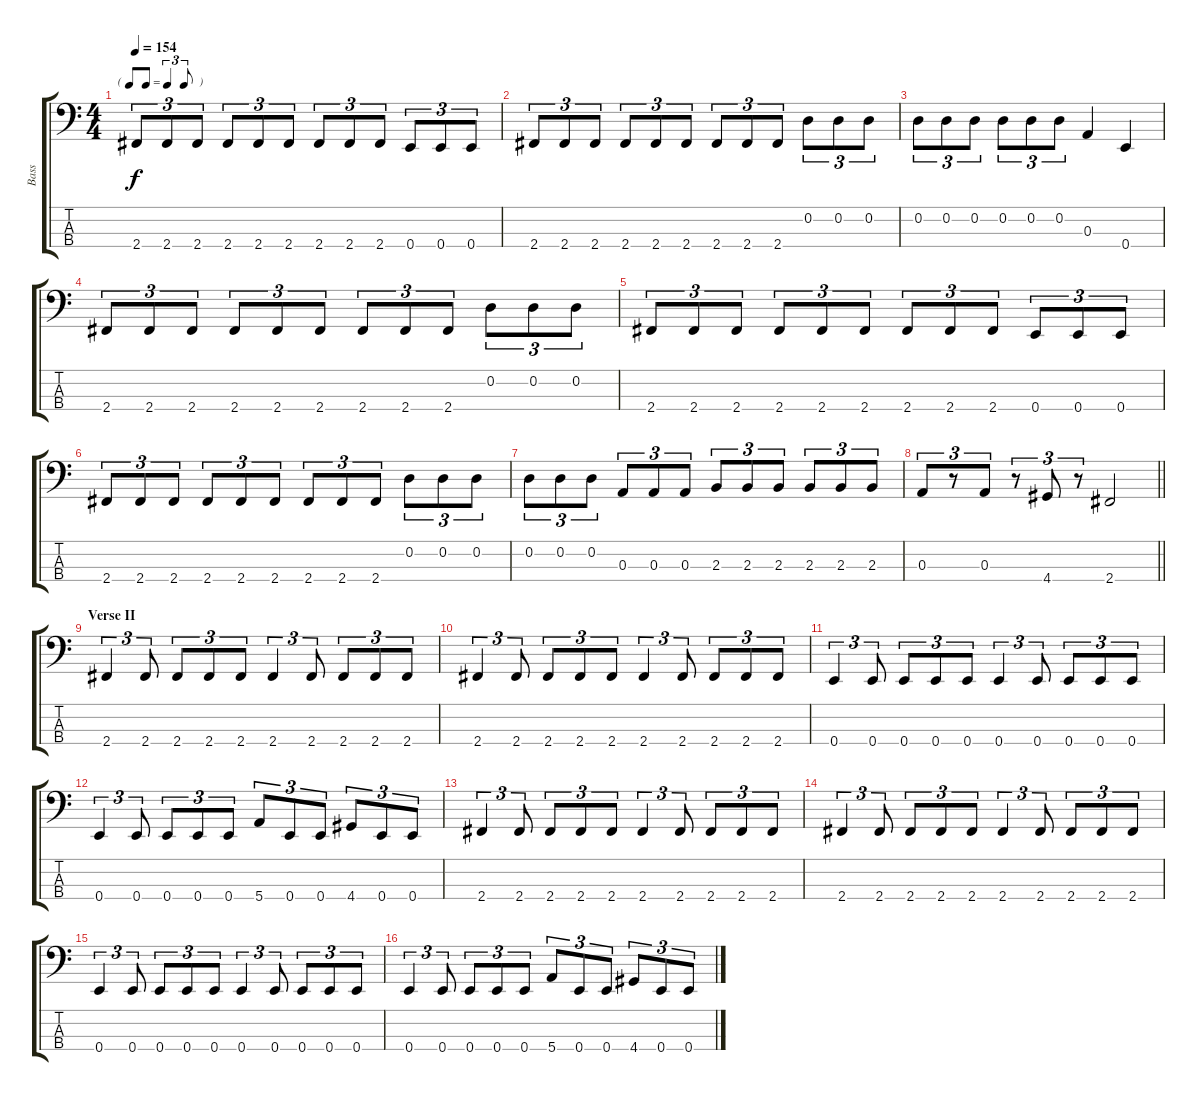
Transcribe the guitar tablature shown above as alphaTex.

\track ("Bass" "Bass") {instrument electricbassfinger}
\staff {score tabs}
\tuning (G2 D2 A1 E1) {hide}
\ts (4 4)
\tf triplet8th
\tempo 154
\clef f4
\ks c
2.4.8{tu (3 2) dy f} 2.4.8{tu (3 2)} 2.4.8{tu (3 2)} 2.4.8{tu (3 2)} 2.4.8{tu (3 2)} 2.4.8{tu (3 2)} 2.4.8{tu (3 2)} 2.4.8{tu (3 2)} 2.4.8{tu (3 2)} 0.4.8{tu (3 2)} 0.4.8{tu (3 2)} 0.4.8{tu (3 2)} |
2.4.8{tu (3 2)} 2.4.8{tu (3 2)} 2.4.8{tu (3 2)} 2.4.8{tu (3 2)} 2.4.8{tu (3 2)} 2.4.8{tu (3 2)} 2.4.8{tu (3 2)} 2.4.8{tu (3 2)} 2.4.8{tu (3 2)} 0.2.8{tu (3 2)} 0.2.8{tu (3 2)} 0.2.8{tu (3 2)} |
0.2.8{tu (3 2)} 0.2.8{tu (3 2)} 0.2.8{tu (3 2)} 0.2.8{tu (3 2)} 0.2.8{tu (3 2)} 0.2.8{tu (3 2)} 0.3.4 0.4.4 |
2.4.8{tu (3 2)} 2.4.8{tu (3 2)} 2.4.8{tu (3 2)} 2.4.8{tu (3 2)} 2.4.8{tu (3 2)} 2.4.8{tu (3 2)} 2.4.8{tu (3 2)} 2.4.8{tu (3 2)} 2.4.8{tu (3 2)} 0.2.8{tu (3 2)} 0.2.8{tu (3 2)} 0.2.8{tu (3 2)} |
2.4.8{tu (3 2)} 2.4.8{tu (3 2)} 2.4.8{tu (3 2)} 2.4.8{tu (3 2)} 2.4.8{tu (3 2)} 2.4.8{tu (3 2)} 2.4.8{tu (3 2)} 2.4.8{tu (3 2)} 2.4.8{tu (3 2)} 0.4.8{tu (3 2)} 0.4.8{tu (3 2)} 0.4.8{tu (3 2)} |
2.4.8{tu (3 2)} 2.4.8{tu (3 2)} 2.4.8{tu (3 2)} 2.4.8{tu (3 2)} 2.4.8{tu (3 2)} 2.4.8{tu (3 2)} 2.4.8{tu (3 2)} 2.4.8{tu (3 2)} 2.4.8{tu (3 2)} 0.2.8{tu (3 2)} 0.2.8{tu (3 2)} 0.2.8{tu (3 2)} |
0.2.8{tu (3 2)} 0.2.8{tu (3 2)} 0.2.8{tu (3 2)} 0.3.8{tu (3 2)} 0.3.8{tu (3 2)} 0.3.8{tu (3 2)} 2.3.8{tu (3 2)} 2.3.8{tu (3 2)} 2.3.8{tu (3 2)} 2.3.8{tu (3 2)} 2.3.8{tu (3 2)} 2.3.8{tu (3 2)} |
\barLineRight lightlight
0.3.8{tu (3 2)} r.8{tu (3 2)} 0.3.8{tu (3 2)} r.8{tu (3 2)} 4.4.8{tu (3 2)} r.8{tu (3 2)} 2.4.2 |
\section ("" "Verse II")
2.4.4{tu (3 2)} 2.4.8{tu (3 2)} 2.4.8{tu (3 2)} 2.4.8{tu (3 2)} 2.4.8{tu (3 2)} 2.4.4{tu (3 2)} 2.4.8{tu (3 2)} 2.4.8{tu (3 2)} 2.4.8{tu (3 2)} 2.4.8{tu (3 2)} |
2.4.4{tu (3 2)} 2.4.8{tu (3 2)} 2.4.8{tu (3 2)} 2.4.8{tu (3 2)} 2.4.8{tu (3 2)} 2.4.4{tu (3 2)} 2.4.8{tu (3 2)} 2.4.8{tu (3 2)} 2.4.8{tu (3 2)} 2.4.8{tu (3 2)} |
0.4.4{tu (3 2)} 0.4.8{tu (3 2)} 0.4.8{tu (3 2)} 0.4.8{tu (3 2)} 0.4.8{tu (3 2)} 0.4.4{tu (3 2)} 0.4.8{tu (3 2)} 0.4.8{tu (3 2)} 0.4.8{tu (3 2)} 0.4.8{tu (3 2)} |
0.4.4{tu (3 2)} 0.4.8{tu (3 2)} 0.4.8{tu (3 2)} 0.4.8{tu (3 2)} 0.4.8{tu (3 2)} 5.4.8{tu (3 2)} 0.4.8{tu (3 2)} 0.4.8{tu (3 2)} 4.4.8{tu (3 2)} 0.4.8{tu (3 2)} 0.4.8{tu (3 2)} |
2.4.4{tu (3 2)} 2.4.8{tu (3 2)} 2.4.8{tu (3 2)} 2.4.8{tu (3 2)} 2.4.8{tu (3 2)} 2.4.4{tu (3 2)} 2.4.8{tu (3 2)} 2.4.8{tu (3 2)} 2.4.8{tu (3 2)} 2.4.8{tu (3 2)} |
2.4.4{tu (3 2)} 2.4.8{tu (3 2)} 2.4.8{tu (3 2)} 2.4.8{tu (3 2)} 2.4.8{tu (3 2)} 2.4.4{tu (3 2)} 2.4.8{tu (3 2)} 2.4.8{tu (3 2)} 2.4.8{tu (3 2)} 2.4.8{tu (3 2)} |
0.4.4{tu (3 2)} 0.4.8{tu (3 2)} 0.4.8{tu (3 2)} 0.4.8{tu (3 2)} 0.4.8{tu (3 2)} 0.4.4{tu (3 2)} 0.4.8{tu (3 2)} 0.4.8{tu (3 2)} 0.4.8{tu (3 2)} 0.4.8{tu (3 2)} |
0.4.4{tu (3 2)} 0.4.8{tu (3 2)} 0.4.8{tu (3 2)} 0.4.8{tu (3 2)} 0.4.8{tu (3 2)} 5.4.8{tu (3 2)} 0.4.8{tu (3 2)} 0.4.8{tu (3 2)} 4.4.8{tu (3 2)} 0.4.8{tu (3 2)} 0.4.8{tu (3 2)}
